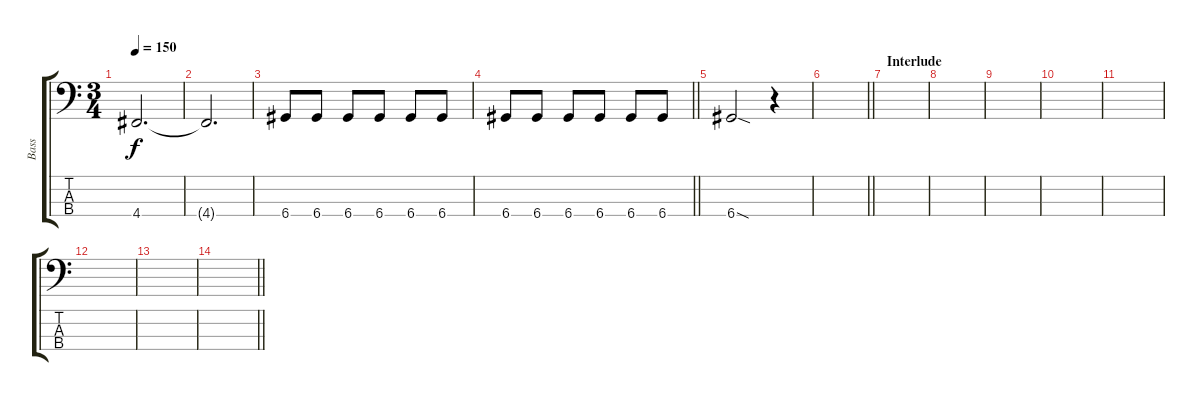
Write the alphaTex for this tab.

\track ("Bass" "Bass") {instrument electricbassfinger}
\staff {score tabs}
\tuning (G2 D2 A1 D1) {hide}
\ts (3 4)
\tempo 150
\clef f4
\ks c
4.4.2{d dy f} |
4.4{t}.2{d} |
6.4.8 6.4.8 6.4.8 6.4.8 6.4.8 6.4.8 |
\barLineRight lightlight
6.4.8 6.4.8 6.4.8 6.4.8 6.4.8 6.4.8 |
6.4{sod}.2 r.4 |
\barLineRight lightlight
|
\section ("" "Interlude")
|
|
|
|
|
|
|
\barLineRight lightlight
